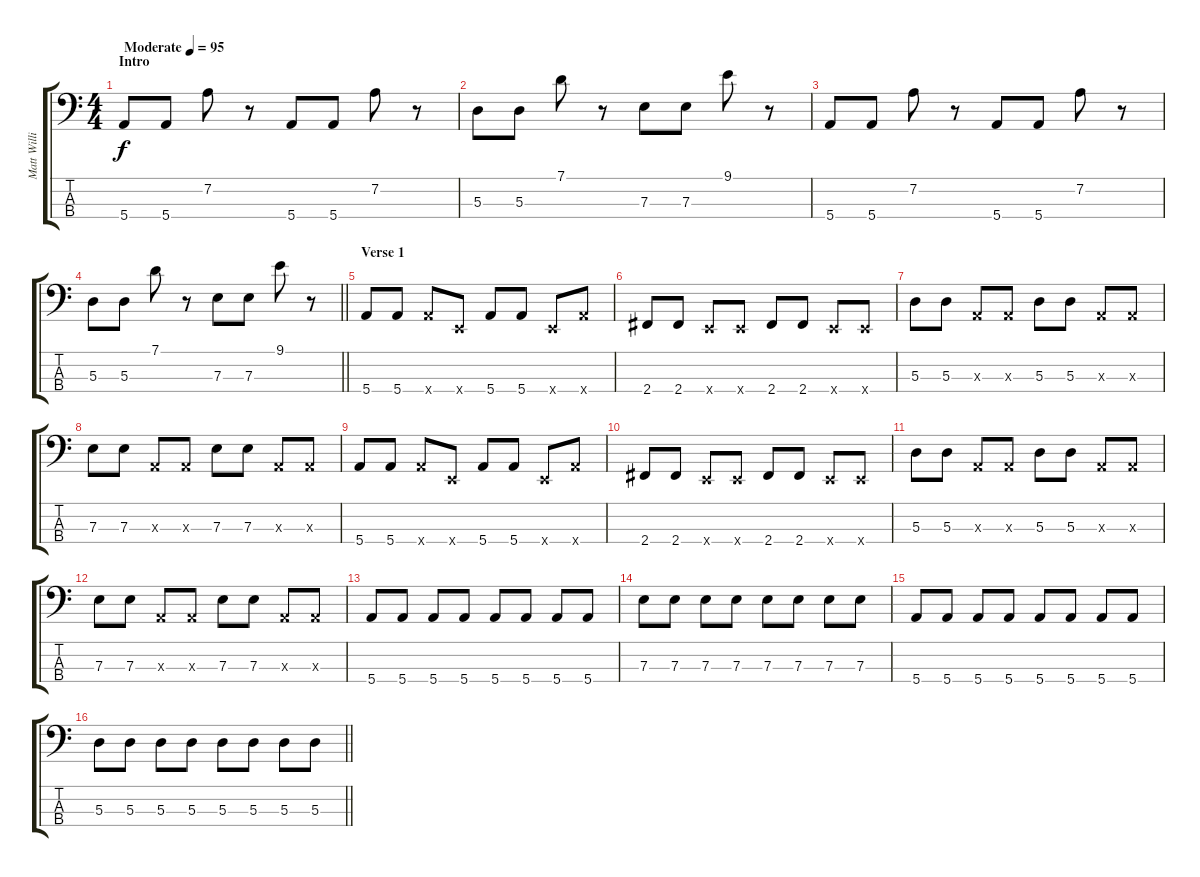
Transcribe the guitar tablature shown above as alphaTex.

\track ("Matt Willis (Bass)" "Matt Willi") {instrument electricbassfinger}
\staff {score tabs}
\tuning (G2 D2 A1 E1) {hide}
\ts (4 4)
\section ("" "Intro")
\tempo (95 "Moderate")
\clef f4
\ks c
5.4.8{dy f instrument electricbassfinger} 5.4.8 7.2.8 r.8 5.4.8 5.4.8 7.2.8 r.8 |
5.3.8 5.3.8 7.1.8 r.8 7.3.8 7.3.8 9.1.8 r.8 |
5.4.8 5.4.8 7.2.8 r.8 5.4.8 5.4.8 7.2.8 r.8 |
\barLineRight lightlight
5.3.8 5.3.8 7.1.8 r.8 7.3.8 7.3.8 9.1.8 r.8 |
\section ("" "Verse 1")
5.4.8 5.4.8 5.4{x}.8 0.4{x}.8 5.4.8 5.4.8 0.4{x}.8 5.4{x}.8 |
2.4.8 2.4.8 0.4{x}.8 0.4{x}.8 2.4.8 2.4.8 0.4{x}.8 0.4{x}.8 |
5.3.8 5.3.8 0.3{x}.8 0.3{x}.8 5.3.8 5.3.8 0.3{x}.8 0.3{x}.8 |
7.3.8 7.3.8 0.3{x}.8 0.3{x}.8 7.3.8 7.3.8 0.3{x}.8 0.3{x}.8 |
5.4.8 5.4.8 5.4{x}.8 0.4{x}.8 5.4.8 5.4.8 0.4{x}.8 5.4{x}.8 |
2.4.8 2.4.8 0.4{x}.8 0.4{x}.8 2.4.8 2.4.8 0.4{x}.8 0.4{x}.8 |
5.3.8 5.3.8 0.3{x}.8 0.3{x}.8 5.3.8 5.3.8 0.3{x}.8 0.3{x}.8 |
7.3.8 7.3.8 0.3{x}.8 0.3{x}.8 7.3.8 7.3.8 0.3{x}.8 0.3{x}.8 |
5.4.8 5.4.8 5.4.8 5.4.8 5.4.8 5.4.8 5.4.8 5.4.8 |
7.3.8 7.3.8 7.3.8 7.3.8 7.3.8 7.3.8 7.3.8 7.3.8 |
5.4.8 5.4.8 5.4.8 5.4.8 5.4.8 5.4.8 5.4.8 5.4.8 |
\barLineRight lightlight
5.3.8 5.3.8 5.3.8 5.3.8 5.3.8 5.3.8 5.3.8 5.3.8
